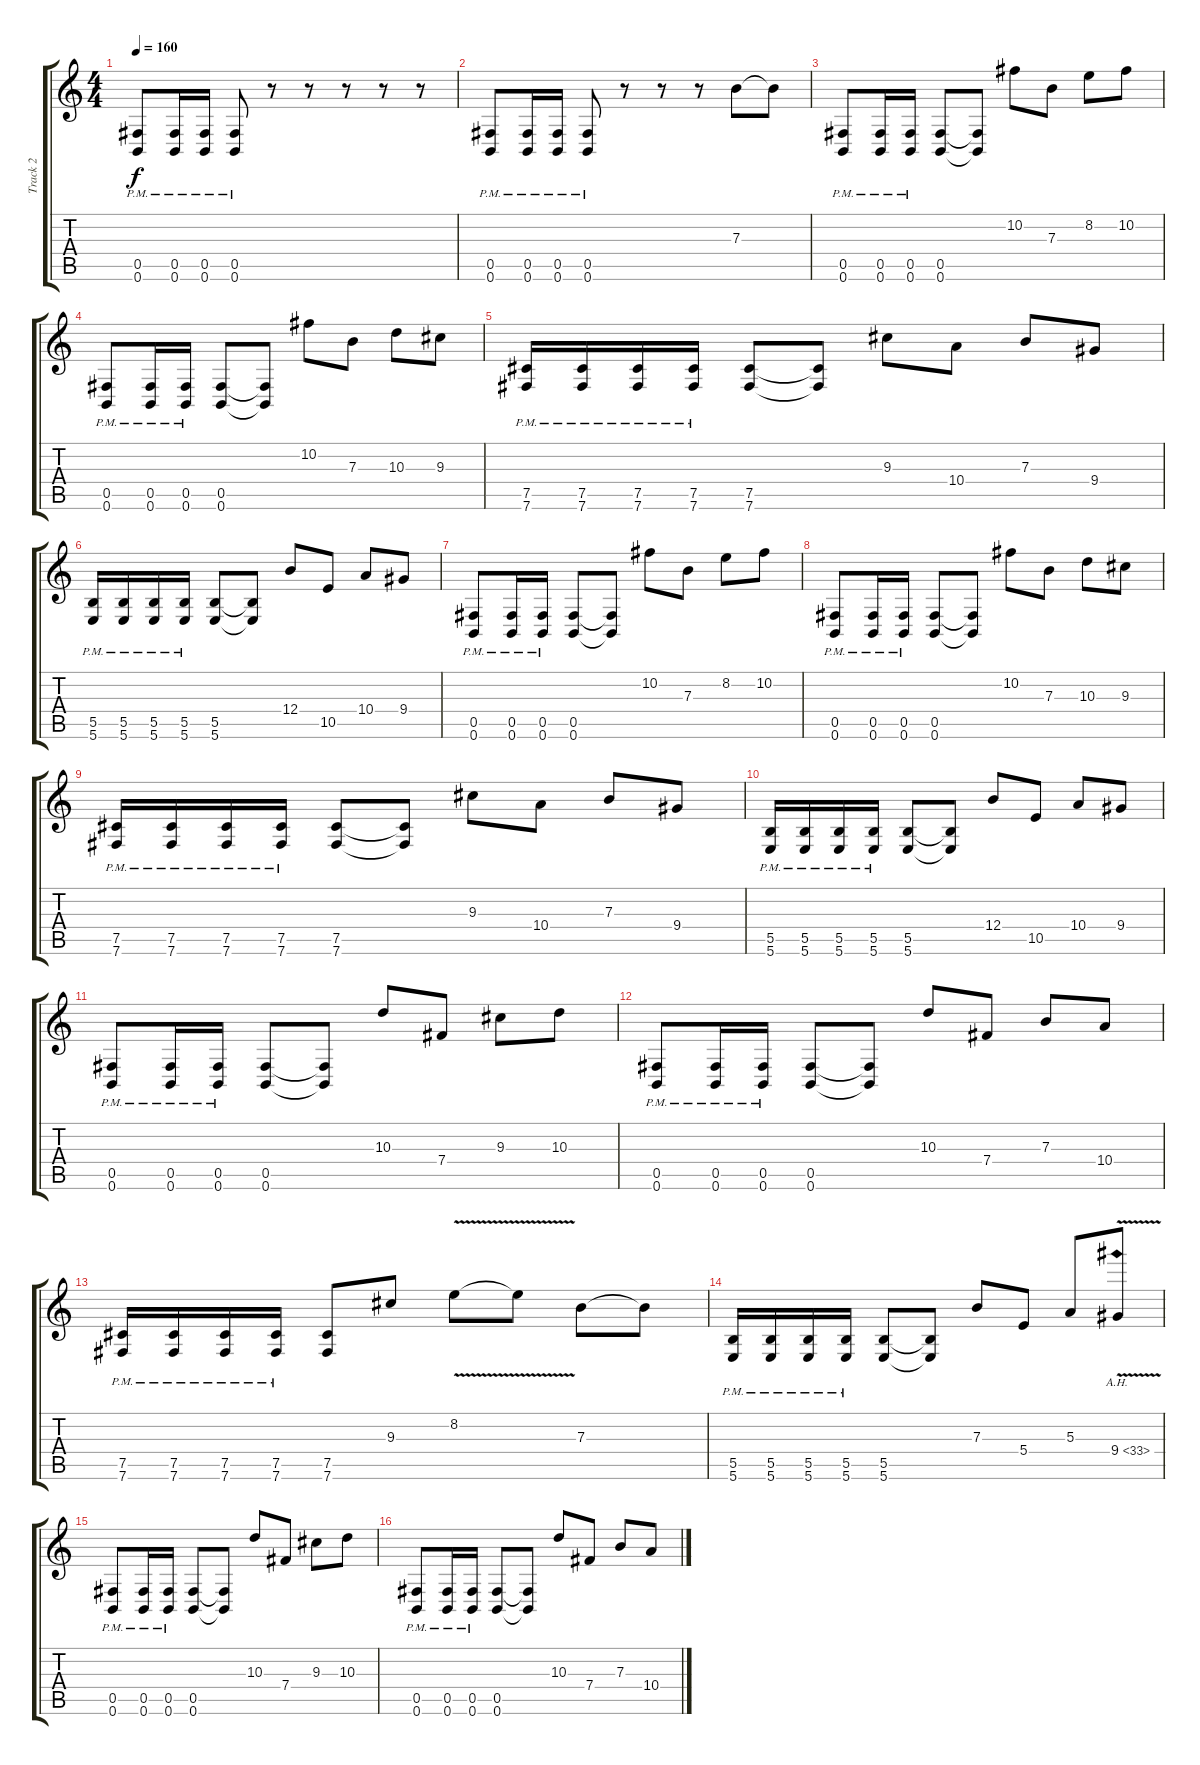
\track ("Track 2" "Track 2") {instrument distortionguitar}
\staff {score tabs}
\tuning (Db4 Ab3 E3 B2 Gb2 B1) {hide}
\ts (4 4)
\tempo 160
\clef g2
\ks c
(0.5{pm} 0.6{pm}).8{dy f} (0.5{pm} 0.6{pm}).16 (0.5{pm} 0.6{pm}).16 (0.5{pm} 0.6{pm}).8 r.8 r.8 r.8 r.8 r.8 |
(0.5{pm} 0.6{pm}).8 (0.5{pm} 0.6{pm}).16 (0.5{pm} 0.6{pm}).16 (0.5{pm} 0.6{pm}).8 r.8 r.8 r.8 7.3.8 7.3{t}.8 |
(0.5{pm} 0.6{pm}).8 (0.5{pm} 0.6{pm}).16 (0.5{pm} 0.6{pm}).16 (0.5 0.6).8 (0.5{t} 0.6{t}).8 10.2.8 7.3.8 8.2.8 10.2.8 |
(0.5{pm} 0.6{pm}).8 (0.5{pm} 0.6{pm}).16 (0.5{pm} 0.6{pm}).16 (0.5 0.6).8 (0.5{t} 0.6{t}).8 10.2.8 7.3.8 10.3.8 9.3.8 |
(7.5{pm} 7.6{pm}).16 (7.5{pm} 7.6{pm}).16 (7.5{pm} 7.6{pm}).16 (7.5{pm} 7.6{pm}).16 (7.5 7.6).8 (7.5{t} 7.6{t}).8 9.3.8 10.4.8 7.3.8 9.4.8 |
(5.5{pm} 5.6{pm}).16 (5.5{pm} 5.6{pm}).16 (5.5{pm} 5.6{pm}).16 (5.5{pm} 5.6{pm}).16 (5.5 5.6).8 (5.5{t} 5.6{t}).8 12.4.8 10.5.8 10.4.8 9.4.8 |
(0.5{pm} 0.6{pm}).8 (0.5{pm} 0.6{pm}).16 (0.5{pm} 0.6{pm}).16 (0.5 0.6).8 (0.5{t} 0.6{t}).8 10.2.8 7.3.8 8.2.8 10.2.8 |
(0.5{pm} 0.6{pm}).8 (0.5{pm} 0.6{pm}).16 (0.5{pm} 0.6{pm}).16 (0.5 0.6).8 (0.5{t} 0.6{t}).8 10.2.8 7.3.8 10.3.8 9.3.8 |
(7.5{pm} 7.6{pm}).16 (7.5{pm} 7.6{pm}).16 (7.5{pm} 7.6{pm}).16 (7.5{pm} 7.6{pm}).16 (7.5 7.6).8 (7.5{t} 7.6{t}).8 9.3.8 10.4.8 7.3.8 9.4.8 |
(5.5{pm} 5.6{pm}).16 (5.5{pm} 5.6{pm}).16 (5.5{pm} 5.6{pm}).16 (5.5{pm} 5.6{pm}).16 (5.5 5.6).8 (5.5{t} 5.6{t}).8 12.4.8 10.5.8 10.4.8 9.4.8 |
(0.5{pm} 0.6{pm}).8 (0.5{pm} 0.6{pm}).16 (0.5{pm} 0.6{pm}).16 (0.5 0.6).8 (0.5{t} 0.6{t}).8 10.3.8 7.4.8 9.3.8 10.3.8 |
(0.5{pm} 0.6{pm}).8 (0.5{pm} 0.6{pm}).16 (0.5{pm} 0.6{pm}).16 (0.5 0.6).8 (0.5{t} 0.6{t}).8 10.3.8 7.4.8 7.3.8 10.4.8 |
(7.5{pm} 7.6{pm}).16 (7.5{pm} 7.6{pm}).16 (7.5{pm} 7.6{pm}).16 (7.5{pm} 7.6{pm}).16 (7.5 7.6).8 9.3.8 8.2{v}.8 8.2{t}.8 7.3.8 7.3{t}.8 |
(5.5{pm} 5.6{pm}).16 (5.5{pm} 5.6{pm}).16 (5.5{pm} 5.6{pm}).16 (5.5{pm} 5.6{pm}).16 (5.5 5.6).8 (5.5{t} 5.6{t}).8 7.3.8 5.4.8 5.3.8 9.4{ah 24 v}.8 |
(0.5{pm} 0.6{pm}).8 (0.5{pm} 0.6{pm}).16 (0.5{pm} 0.6{pm}).16 (0.5 0.6).8 (0.5{t} 0.6{t}).8 10.3.8 7.4.8 9.3.8 10.3.8 |
(0.5{pm} 0.6{pm}).8 (0.5{pm} 0.6{pm}).16 (0.5{pm} 0.6{pm}).16 (0.5 0.6).8 (0.5{t} 0.6{t}).8 10.3.8 7.4.8 7.3.8 10.4.8
